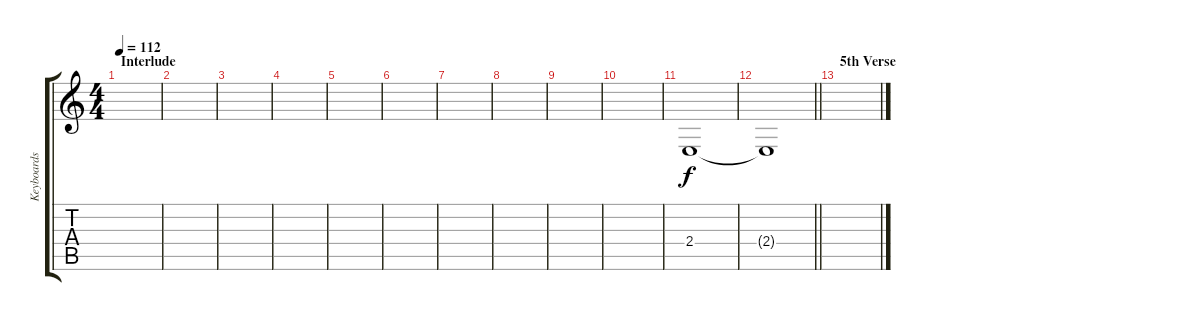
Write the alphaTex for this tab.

\track ("Keyboards" "Keyboards") {instrument helicopter}
\staff {score tabs}
\tuning (E4 B3 G3 D3 A2 E2) {hide}
\ts (4 4)
\section ("" "Interlude")
\tempo 112
\clef g2
\ks c
|
|
|
|
|
|
|
|
|
|
2.4.1 |
\barLineRight lightlight
2.4{t}.1 |
\section ("" "5th Verse")
